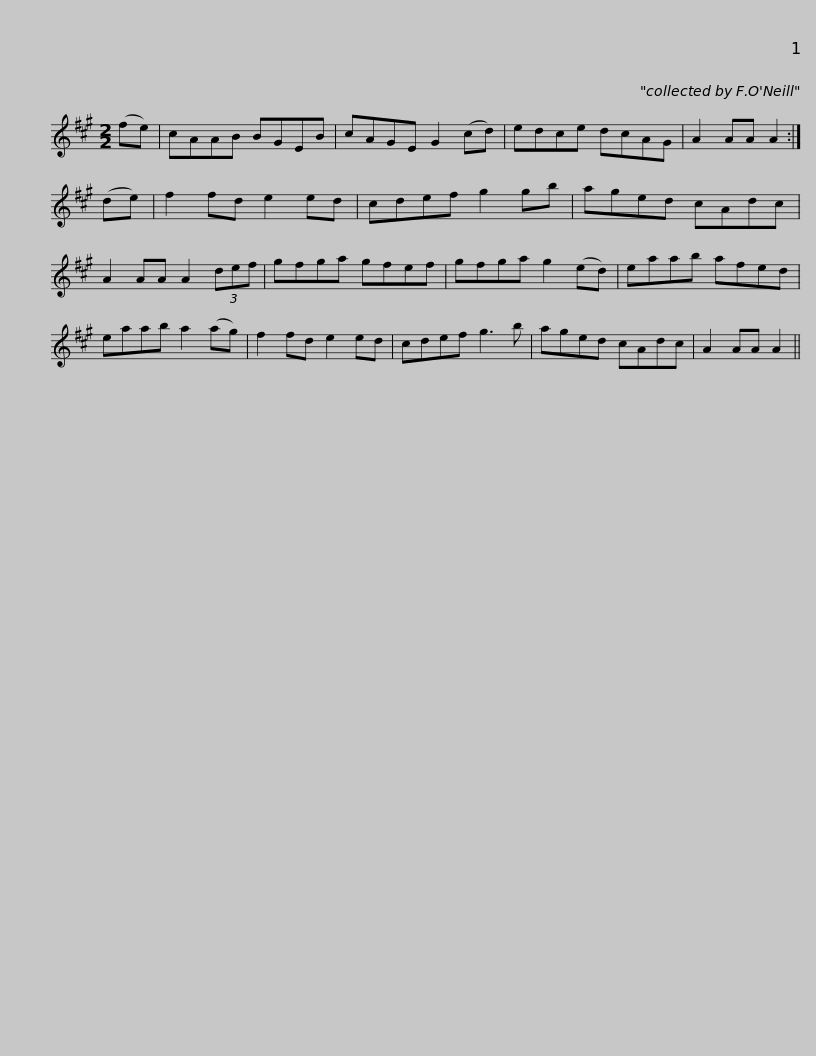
X:1
L:1/8
M:2/2
I:linebreak $
K:A
V:1 treble
V:1
 (fe) | cAAB BGEB | cAGE G2 (cd) | edce dcAG | A2 AA A2 :| %5
 (de) | f2 fd e2 ed |$ cdef g2 gb | aged cAdc | A2 AA A2 (3def | %10
 gfga gfef | gfga g2 (ed) |$ eaab afed | eaab a2 (ag) | f2 fd e2 ed | %15
 cdef g3 b | aged cAdc | A2 AA A2 || %18
